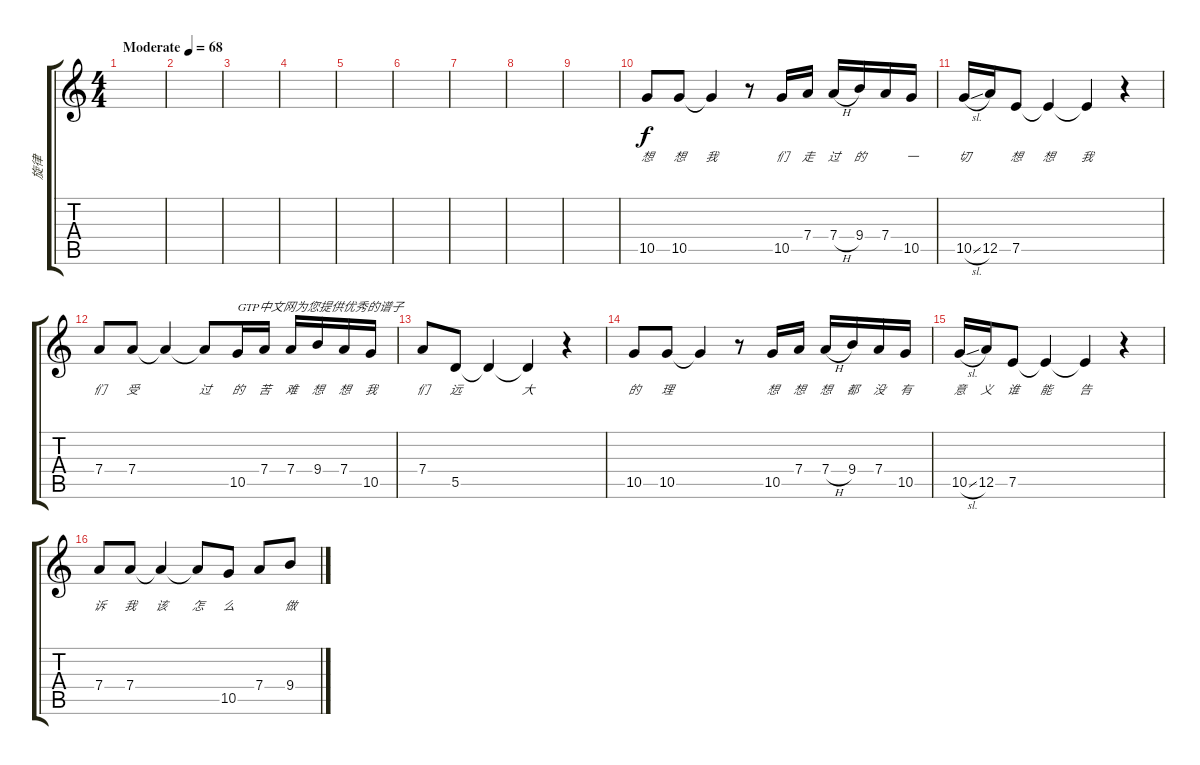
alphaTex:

\track ("旋律" "旋律") {instrument acousticguitarsteel}
\staff {score tabs}
\tuning (E4 B3 G3 D3 A2 E2) {hide}
\ts (4 4)
\tempo (68 "Moderate")
\clef g2
\ks c
|
|
|
|
|
|
|
|
|
10.5.8{lyrics (0 "想") lyrics (1 "") lyrics (2 "") lyrics (3 "") lyrics (4 "")} 10.5.8{lyrics (0 "想") lyrics (1 "") lyrics (2 "") lyrics (3 "") lyrics (4 "")} 10.5{t}.4{lyrics (0 "我") lyrics (1 "") lyrics (2 "") lyrics (3 "") lyrics (4 "")} r.8 10.5.16{lyrics (0 "们") lyrics (1 "") lyrics (2 "") lyrics (3 "") lyrics (4 "")} 7.4.16{lyrics (0 "走") lyrics (1 "") lyrics (2 "") lyrics (3 "") lyrics (4 "")} 7.4{h}.16{lyrics (0 "过") lyrics (1 "") lyrics (2 "") lyrics (3 "") lyrics (4 "")} 9.4.16{lyrics (0 "的") lyrics (1 "") lyrics (2 "") lyrics (3 "") lyrics (4 "")} 7.4.16{lyrics (0 "") lyrics (1 "") lyrics (2 "") lyrics (3 "") lyrics (4 "")} 10.5.16{lyrics (0 "一") lyrics (1 "") lyrics (2 "") lyrics (3 "") lyrics (4 "")} |
10.5{sl}.16{lyrics (0 "切") lyrics (1 "") lyrics (2 "") lyrics (3 "") lyrics (4 "")} 12.5.16{lyrics (0 "") lyrics (1 "") lyrics (2 "") lyrics (3 "") lyrics (4 "")} 7.5.8{lyrics (0 "想") lyrics (1 "") lyrics (2 "") lyrics (3 "") lyrics (4 "")} 7.5{t}.4{lyrics (0 "想") lyrics (1 "") lyrics (2 "") lyrics (3 "") lyrics (4 "")} 7.5{t}.4{lyrics (0 "我") lyrics (1 "") lyrics (2 "") lyrics (3 "") lyrics (4 "")} r.4 |
7.4.8{lyrics (0 "们") lyrics (1 "") lyrics (2 "") lyrics (3 "") lyrics (4 "")} 7.4.8{lyrics (0 "受") lyrics (1 "") lyrics (2 "") lyrics (3 "") lyrics (4 "")} 7.4{t}.4{lyrics (0 "") lyrics (1 "") lyrics (2 "") lyrics (3 "") lyrics (4 "")} 7.4{t}.8{lyrics (0 "过") lyrics (1 "") lyrics (2 "") lyrics (3 "") lyrics (4 "")} 10.5.16{txt "GTP中文网为您提供优秀的谱子" lyrics (0 "的") lyrics (1 "") lyrics (2 "") lyrics (3 "") lyrics (4 "")} 7.4.16{lyrics (0 "苦") lyrics (1 "") lyrics (2 "") lyrics (3 "") lyrics (4 "")} 7.4.16{lyrics (0 "难") lyrics (1 "") lyrics (2 "") lyrics (3 "") lyrics (4 "")} 9.4.16{lyrics (0 "想") lyrics (1 "") lyrics (2 "") lyrics (3 "") lyrics (4 "")} 7.4.16{lyrics (0 "想") lyrics (1 "") lyrics (2 "") lyrics (3 "") lyrics (4 "")} 10.5.16{lyrics (0 "我") lyrics (1 "") lyrics (2 "") lyrics (3 "") lyrics (4 "")} |
7.4.8{lyrics (0 "们") lyrics (1 "") lyrics (2 "") lyrics (3 "") lyrics (4 "")} 5.5.8{lyrics (0 "远") lyrics (1 "") lyrics (2 "") lyrics (3 "") lyrics (4 "")} 5.5{t}.4{lyrics (0 "") lyrics (1 "") lyrics (2 "") lyrics (3 "") lyrics (4 "")} 5.5{t}.4{lyrics (0 "大") lyrics (1 "") lyrics (2 "") lyrics (3 "") lyrics (4 "")} r.4 |
10.5.8{lyrics (0 "的") lyrics (1 "") lyrics (2 "") lyrics (3 "") lyrics (4 "")} 10.5.8{lyrics (0 "理") lyrics (1 "") lyrics (2 "") lyrics (3 "") lyrics (4 "")} 10.5{t}.4{lyrics (0 "") lyrics (1 "") lyrics (2 "") lyrics (3 "") lyrics (4 "")} r.8 10.5.16{lyrics (0 "想") lyrics (1 "") lyrics (2 "") lyrics (3 "") lyrics (4 "")} 7.4.16{lyrics (0 "想") lyrics (1 "") lyrics (2 "") lyrics (3 "") lyrics (4 "")} 7.4{h}.16{lyrics (0 "想") lyrics (1 "") lyrics (2 "") lyrics (3 "") lyrics (4 "")} 9.4.16{lyrics (0 "都") lyrics (1 "") lyrics (2 "") lyrics (3 "") lyrics (4 "")} 7.4.16{lyrics (0 "没") lyrics (1 "") lyrics (2 "") lyrics (3 "") lyrics (4 "")} 10.5.16{lyrics (0 "有") lyrics (1 "") lyrics (2 "") lyrics (3 "") lyrics (4 "")} |
10.5{sl}.16{lyrics (0 "意") lyrics (1 "") lyrics (2 "") lyrics (3 "") lyrics (4 "")} 12.5.16{lyrics (0 "义") lyrics (1 "") lyrics (2 "") lyrics (3 "") lyrics (4 "")} 7.5.8{lyrics (0 "谁") lyrics (1 "") lyrics (2 "") lyrics (3 "") lyrics (4 "")} 7.5{t}.4{lyrics (0 "能") lyrics (1 "") lyrics (2 "") lyrics (3 "") lyrics (4 "")} 7.5{t}.4{lyrics (0 "告") lyrics (1 "") lyrics (2 "") lyrics (3 "") lyrics (4 "")} r.4 |
7.4.8{lyrics (0 "诉") lyrics (1 "") lyrics (2 "") lyrics (3 "") lyrics (4 "")} 7.4.8{lyrics (0 "我") lyrics (1 "") lyrics (2 "") lyrics (3 "") lyrics (4 "")} 7.4{t}.4{lyrics (0 "该") lyrics (1 "") lyrics (2 "") lyrics (3 "") lyrics (4 "")} 7.4{t}.8{lyrics (0 "怎") lyrics (1 "") lyrics (2 "") lyrics (3 "") lyrics (4 "")} 10.5.8{lyrics (0 "么") lyrics (1 "") lyrics (2 "") lyrics (3 "") lyrics (4 "")} 7.4.8{lyrics (0 "") lyrics (1 "") lyrics (2 "") lyrics (3 "") lyrics (4 "")} 9.4.8{lyrics (0 "做") lyrics (1 "") lyrics (2 "") lyrics (3 "") lyrics (4 "")}
